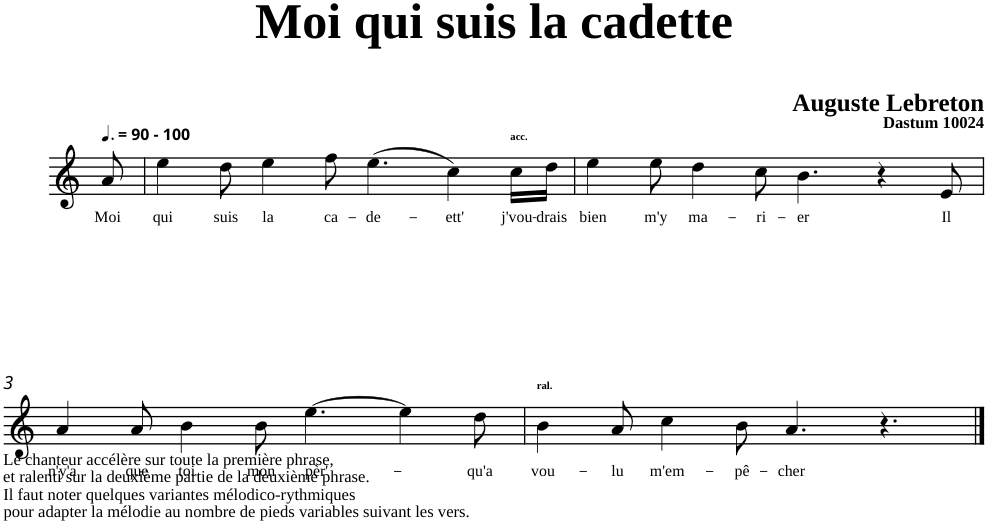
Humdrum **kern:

**kern	**text
*part1	*part1
*staff1	*staff1
*clefG2	*
*k[]	*
=	=
!LO:TX:a:B:t=- 100	!
!	!LO:LY:b
8a/	Moi
=1	=1
!	!LO:LY:b
4ee\	qui
!	!LO:LY:b
8dd\	suis
!	!LO:LY:b
4ee\	la
!	!LO:LY:b
8ff\	ca-
!	!LO:LY:b
(>[4ee\	-de-
8ryy	.
!	!LO:LY:b
4cc\)	-ett'
!LO:TX:a:B:t=acc.	!
!	!LO:LY:b
16cc\LL	j'vou-
!	!LO:LY:b
16dd\JJ	-drais
=2	=2
!	!LO:LY:b
4ee\	bien
8ee\]	.
!	!LO:LY:b
8ee\	m'y
!	!LO:LY:b
4dd\	ma-
!	!LO:LY:b
8cc\	-ri-
!	!LO:LY:b
[4b\	-er
4r	.
!	!LO:LY:b
8e/	Il
!!LO:LB:g=z
=3	=3
!	!LO:LY:b
4a/	n'y'a
8b\]	.
!	!LO:LY:b
8a/	que
!	!LO:LY:b
4b\	toi
!	!LO:LY:b
8b\	mon
!	!LO:LY:b
[4ee\	pèr'-
4ee\]	.
!	!LO:LY:b
8dd\	-qu'a
=4	=4
!LO:TX:a:B:t=ral.	!
!	!LO:LY:b
4b\	vou-
8ee\_	.
!	!LO:LY:b
8a/	-lu
!	!LO:LY:b
4cc\	m'em-
!	!LO:LY:b
8b\	-pê-
!	!LO:LY:b
[4a/	-cher
4.r	.
==5	==5
8a/]	.
=	=
*-	*-
